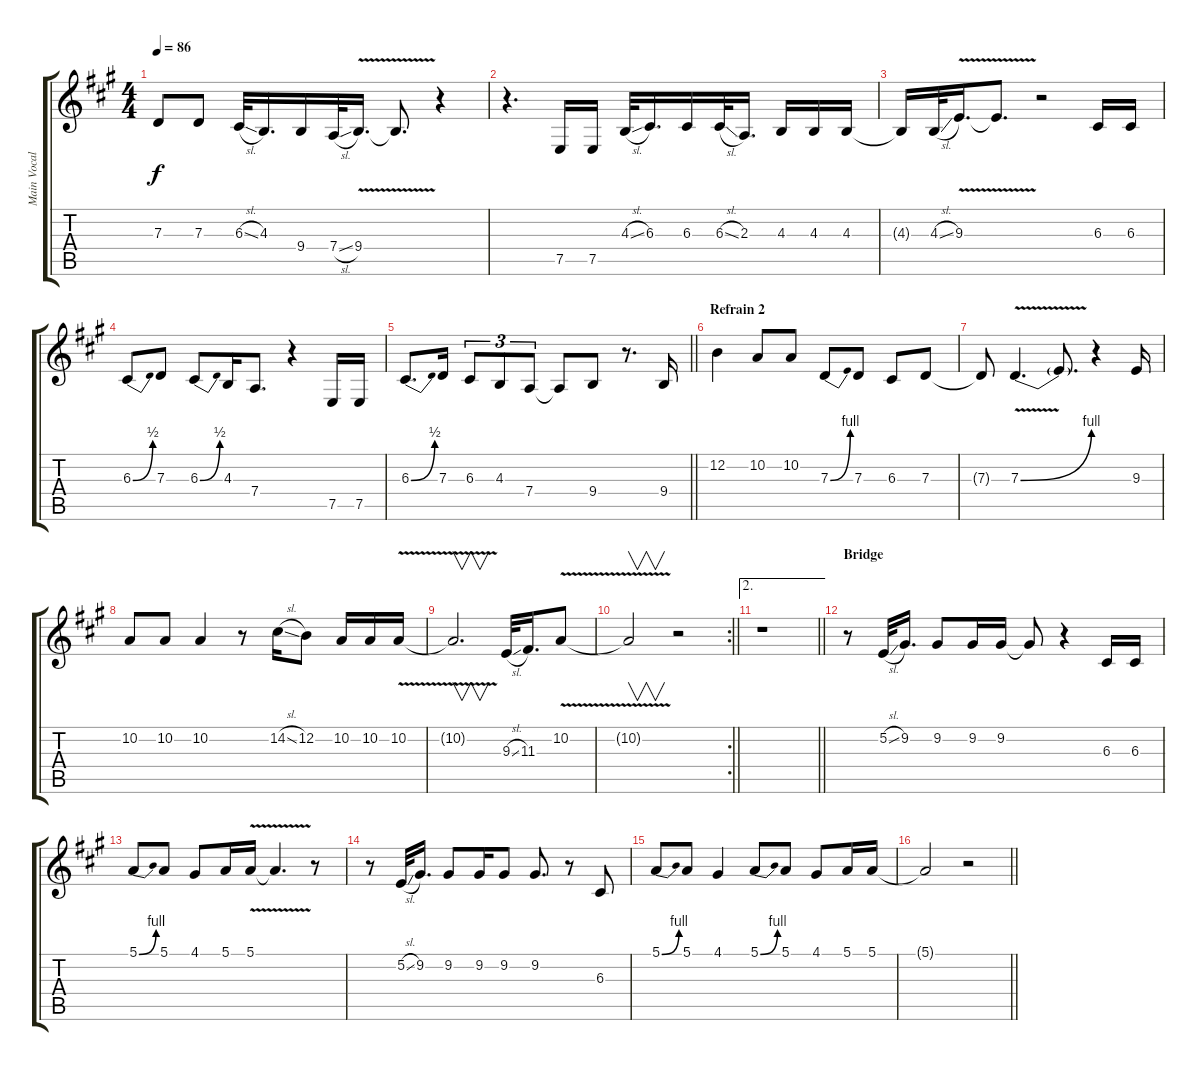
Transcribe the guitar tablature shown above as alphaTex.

\track ("Main Vocals" "Main Vocal") {instrument clarinet}
\staff {score tabs}
\tuning (E4 B3 G3 D3 A2 E2) {hide}
\ts (4 4)
\tempo 86
\clef g2
\ks a
7.3.8{dy f} 7.3.8 6.3{sl}.32 4.3.16{d} 9.4.16 7.4{sl}.32 9.4{v}.16{d} 9.4{t}.8{d} r.4 |
r.4{d} 7.5.16 7.5.16 4.3{sl}.32 6.3.16{d} 6.3.16 6.3{sl}.32 2.3.16{d} 4.3.16 4.3.16 4.3.16 |
4.3{t}.16 4.3{sl}.32 9.3{v}.16{d} 9.3{t}.8{d} r.2 6.3.16 6.3.16 |
6.3{be (bend 0 0 60 2)}.8 7.3.8 6.3{be (bend 0 0 60 2)}.8 4.3.16 7.4.8{d} r.4 7.5.16 7.5.16 |
\barLineRight lightlight
6.3{be (bend 0 0 60 2)}.8{d} 7.3.16 6.3.8{tu (3 2)} 4.3.8{tu (3 2)} 7.4.8{tu (3 2)} 7.4{t}.8 9.4.8 r.8{d} 9.4.16 |
\section ("" "Refrain 2")
12.2.4 10.2.8 10.2.8 7.3{be (bend 0 0 60 4)}.8 7.3.8 6.3.8 7.3.8 |
7.3{t}.8 7.3{be (bend 0 0 60 4) v}.4{d} 7.3{t}.8{d} r.4 9.3.16 |
10.2.8 10.2.8 10.2.4 r.8 14.2{sl}.16 12.2.8 10.2.16 10.2.16 10.2{v}.16 |
10.2{t}.2{v d} 9.3{sl}.32 11.3.16{d} 10.2{v}.8 |
\rc 2
\barLineRight lightlight
10.2{t}.2{v} r.2 |
\ae 2
\barLineRight lightlight
r.1 |
\section ("" "Bridge")
r.8 5.2{sl}.32 9.2.16{d} 9.2.8 9.2.16 9.2.16 9.2{t}.8 r.4 6.3.16 6.3.16 |
5.1{be (bend 0 0 60 4)}.8 5.1.8 4.1.8 5.1.16 5.1{v}.16 5.1{t}.4{d} r.8 |
r.8 5.2{sl}.32 9.2.16{d} 9.2.8 9.2.16 9.2.8 9.2.8{d} r.8 6.3.8 |
5.1{be (bend 0 0 60 4)}.8 5.1.8 4.1.4 5.1{be (bend 0 0 60 4)}.8 5.1.8 4.1.8 5.1.16 5.1.16 |
\barLineRight lightlight
5.1{t}.2 r.2
